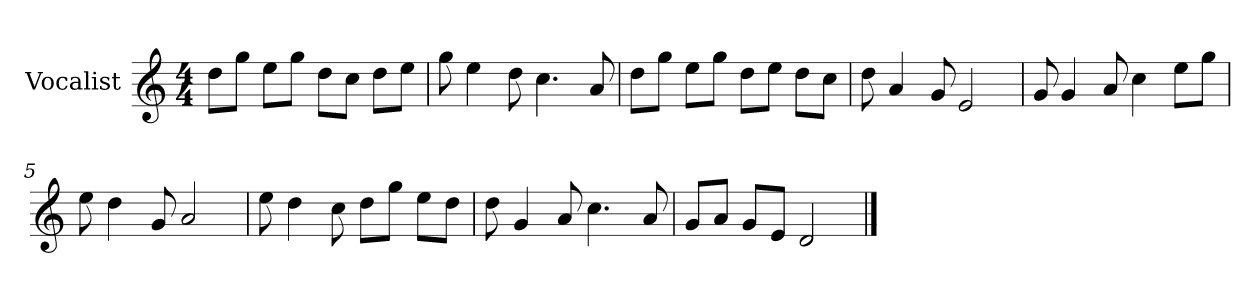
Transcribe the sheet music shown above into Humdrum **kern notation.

**kern
*part1
*staff1
*I"Vocalist
*k[]
*C:
*M4/4
=
8ddL
8ggJ
8eeL
8ggJ
8ddL
8ccJ
8ddL
8eeJ
=1
8gg
4ee
8dd
4.cc
8a
=2
8ddL
8ggJ
8eeL
8ggJ
8ddL
8eeJ
8ddL
8ccJ
=3
8dd
4a
8g
2e
=4
8g
4g
8a
4cc
8eeL
8ggJ
=5
8ee
4dd
8g
2a
=6
8ee
4dd
8cc
8ddL
8ggJ
8eeL
8ddJ
=7
8dd
4g
8a
4.cc
8a
=8
8gL
8aJ
8gL
8eJ
2d
==
*-
